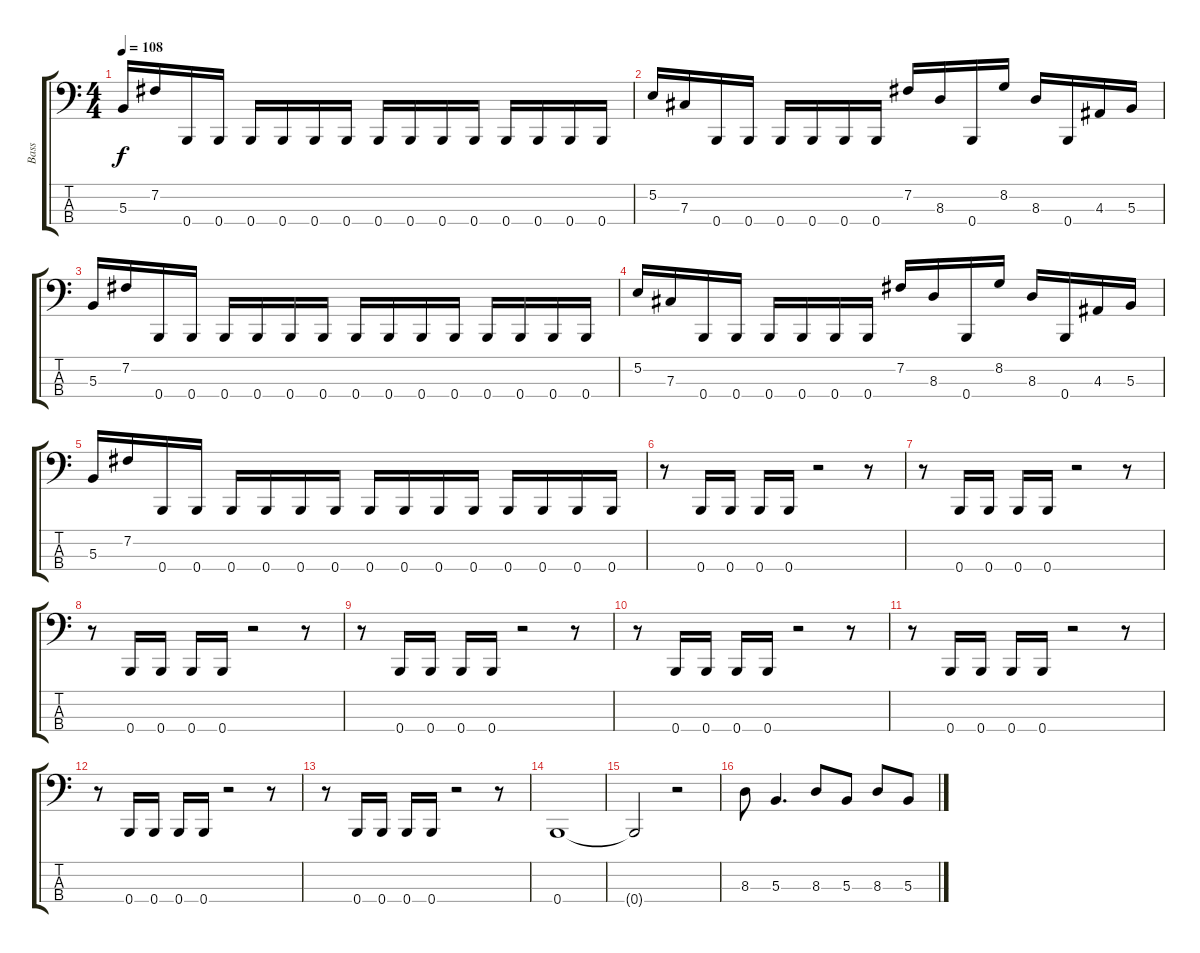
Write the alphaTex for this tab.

\track ("Bass" "Bass") {instrument electricbassfinger}
\staff {score tabs}
\tuning (E2 B1 Gb1 B0) {hide}
\ts (4 4)
\tempo 108
\clef f4
\ks c
5.3.16{dy f} 7.2.16 0.4.16 0.4.16 0.4.16 0.4.16 0.4.16 0.4.16 0.4.16 0.4.16 0.4.16 0.4.16 0.4.16 0.4.16 0.4.16 0.4.16 |
5.2.16 7.3.16 0.4.16 0.4.16 0.4.16 0.4.16 0.4.16 0.4.16 7.2.16 8.3.16 0.4.16 8.2.16 8.3.16 0.4.16 4.3.16 5.3.16 |
5.3.16 7.2.16 0.4.16 0.4.16 0.4.16 0.4.16 0.4.16 0.4.16 0.4.16 0.4.16 0.4.16 0.4.16 0.4.16 0.4.16 0.4.16 0.4.16 |
5.2.16 7.3.16 0.4.16 0.4.16 0.4.16 0.4.16 0.4.16 0.4.16 7.2.16 8.3.16 0.4.16 8.2.16 8.3.16 0.4.16 4.3.16 5.3.16 |
5.3.16 7.2.16 0.4.16 0.4.16 0.4.16 0.4.16 0.4.16 0.4.16 0.4.16 0.4.16 0.4.16 0.4.16 0.4.16 0.4.16 0.4.16 0.4.16 |
r.8 0.4.16 0.4.16 0.4.16 0.4.16 r.2 r.8 |
r.8 0.4.16 0.4.16 0.4.16 0.4.16 r.2 r.8 |
r.8 0.4.16 0.4.16 0.4.16 0.4.16 r.2 r.8 |
r.8 0.4.16 0.4.16 0.4.16 0.4.16 r.2 r.8 |
r.8 0.4.16 0.4.16 0.4.16 0.4.16 r.2 r.8 |
r.8 0.4.16 0.4.16 0.4.16 0.4.16 r.2 r.8 |
r.8 0.4.16 0.4.16 0.4.16 0.4.16 r.2 r.8 |
r.8 0.4.16 0.4.16 0.4.16 0.4.16 r.2 r.8 |
0.4.1 |
0.4{t}.2 r.2 |
8.3.8 5.3.4{d} 8.3.8 5.3.8 8.3.8 5.3.8
